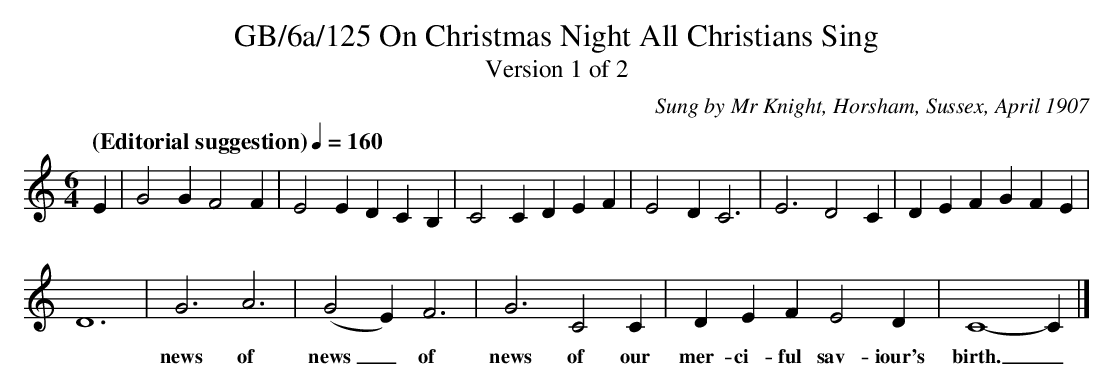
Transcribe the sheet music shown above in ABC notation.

X:1
T:GB/6a/125 On Christmas Night All Christians Sing
T:Version 1 of 2
C:Sung by Mr Knight, Horsham, Sussex, April 1907
M:6/4
L:1/8
Q:"(Editorial suggestion)" 1/4=160
K:C
E2 | G4 G2 F4 F2 | E4 E2 D2 C2 B,2 | C4 C2 D2 E2 F2 | E4 D2 C6 | E6 D4 C2 | D2 E2 F2 G2 F2 E2 |
D12 | G6 A6 | (G4 E2) F6 | G6 C4 C2 | D2 E2 F2 E4 D2 | C8- C2 |]
w: * news of news_of news of our mer-ci-ful sav-iour's birth._
